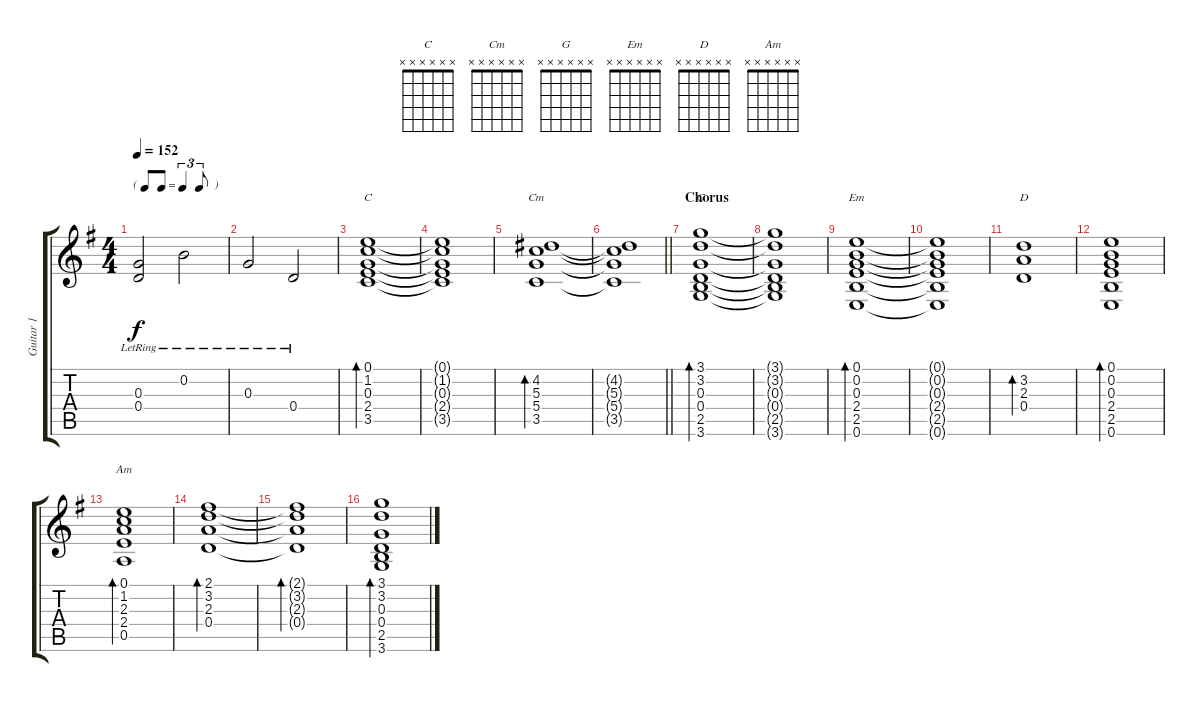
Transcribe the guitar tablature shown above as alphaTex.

\track ("Guitar 1" "Guitar 1") {instrument overdrivenguitar}
\staff {score tabs}
\tuning (E4 B3 G3 D3 A2 E2) {hide}
\chord ("C" x x x x x x)
\chord ("Cm" x x x x x x)
\chord ("G" x x x x x x)
\chord ("Em" x x x x x x)
\chord ("D" x x x x x x)
\chord ("Am" x x x x x x)
\ts (4 4)
\tf triplet8th
\tempo 152
\clef g2
\ks g
(0.3{lr} 0.4{lr}).2{dy f} 0.2{lr}.2 |
0.3{lr}.2 0.4{lr}.2 |
(0.1 1.2 0.3 2.4 3.5).1{bd 60 ch "C"} |
(0.1{t} 1.2{t} 0.3{t} 2.4{t} 3.5{t}).1 |
(4.2 5.3 5.4 3.5).1{bd 60 ch "Cm"} |
\barLineRight lightlight
(4.2{t} 5.3{t} 5.4{t} 3.5{t}).1 |
\section ("" "Chorus")
(3.1 3.2 0.3 0.4 2.5 3.6).1{bd 60 ch "G"} |
(3.1{t} 3.2{t} 0.3{t} 0.4{t} 2.5{t} 3.6{t}).1 |
(0.1 0.2 0.3 2.4 2.5 0.6).1{bd 60 ch "Em"} |
(0.1{t} 0.2{t} 0.3{t} 2.4{t} 2.5{t} 0.6{t}).1 |
(3.2 2.3 0.4).1{bd 60 ch "D"} |
(0.1 0.2 0.3 2.4 2.5 0.6).1{bd 60} |
(0.1 1.2 2.3 2.4 0.5).1{bd 60 ch "Am"} |
(2.1 3.2 2.3 0.4).1{bd 60} |
(2.1{t} 3.2{t} 2.3{t} 0.4{t}).1{bd 60} |
(3.1 3.2 0.3 0.4 2.5 3.6).1{bd 60}
